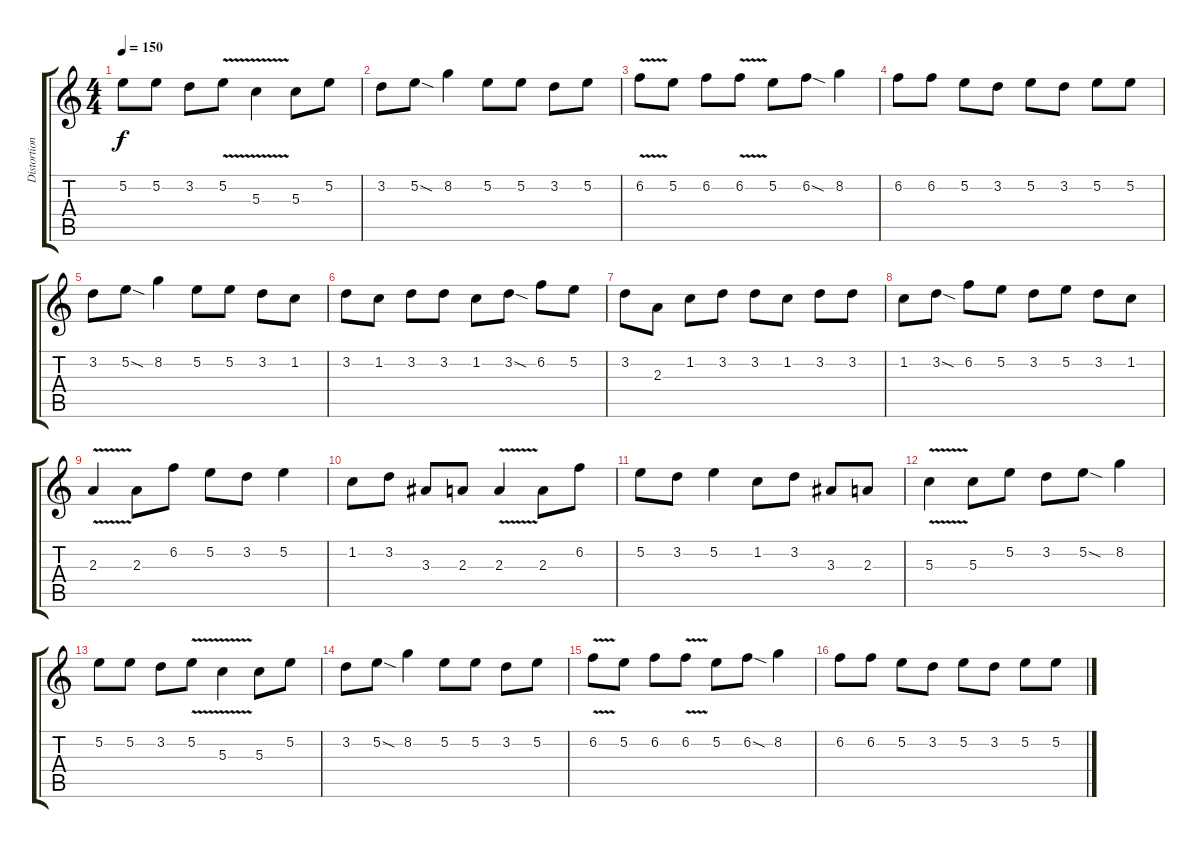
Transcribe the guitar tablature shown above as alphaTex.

\track ("Distortion Guitar (lead+solo)" "Distortion") {instrument distortionguitar}
\staff {score tabs}
\tuning (E4 B3 G3 D3 A2 E2) {hide}
\ts (4 4)
\tempo 150
\clef g2
\ks c
5.2.8{dy f} 5.2.8 3.2.8 5.2{v}.8 5.3{v}.4 5.3.8 5.2.8 |
3.2.8 5.2{sod}.8 8.2.4 5.2.8 5.2.8 3.2.8 5.2.8 |
6.2{v}.8 5.2.8 6.2.8 6.2{v}.8 5.2.8 6.2{sod}.8 8.2.4 |
6.2.8 6.2.8 5.2.8 3.2.8 5.2.8 3.2.8 5.2.8 5.2.8 |
3.2.8 5.2{sod}.8 8.2.4 5.2.8 5.2.8 3.2.8 1.2.8 |
3.2.8 1.2.8 3.2.8 3.2.8 1.2.8 3.2{sod}.8 6.2.8 5.2.8 |
3.2.8 2.3.8 1.2.8 3.2.8 3.2.8 1.2.8 3.2.8 3.2.8 |
1.2.8 3.2{sod}.8 6.2.8 5.2.8 3.2.8 5.2.8 3.2.8 1.2.8 |
2.3{v}.4 2.3.8 6.2.8 5.2.8 3.2.8 5.2.4 |
1.2.8 3.2.8 3.3.8 2.3.8 2.3{v}.4 2.3.8 6.2.8 |
5.2.8 3.2.8 5.2.4 1.2.8 3.2.8 3.3.8 2.3.8 |
5.3{v}.4 5.3.8 5.2.8 3.2.8 5.2{sod}.8 8.2.4 |
5.2.8 5.2.8 3.2.8 5.2{v}.8 5.3{v}.4 5.3.8 5.2.8 |
3.2.8 5.2{sod}.8 8.2.4 5.2.8 5.2.8 3.2.8 5.2.8 |
6.2{v}.8 5.2.8 6.2.8 6.2{v}.8 5.2.8 6.2{sod}.8 8.2.4 |
6.2.8 6.2.8 5.2.8 3.2.8 5.2.8 3.2.8 5.2.8 5.2.8
